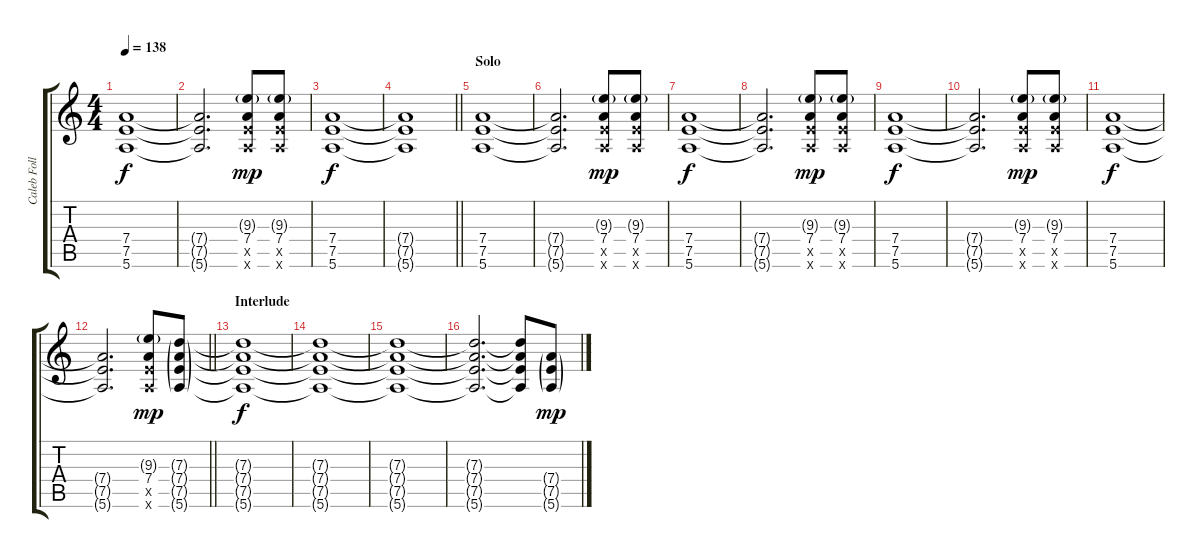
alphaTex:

\track ("Caleb Followill" "Caleb Foll") {instrument overdrivenguitar}
\staff {score tabs}
\tuning (E4 B3 G3 D3 A2 E2) {hide}
\ts (4 4)
\tempo 138
\clef g2
\ks c
(7.4 7.5 5.6).1{dy f} |
(7.4{t} 7.5{t} 5.6{t}).2{d} (9.3{g} 7.4 7.5{x} 5.6{x}).8{dy mp} (9.3{g} 7.4 7.5{x} 5.6{x}).8 |
(7.4 7.5 5.6).1{dy f} |
\barLineRight lightlight
(7.4{t} 7.5{t} 5.6{t}).1 |
\section ("" "Solo")
(7.4 7.5 5.6).1 |
(7.4{t} 7.5{t} 5.6{t}).2{d} (9.3{g} 7.4 7.5{x} 5.6{x}).8{dy mp} (9.3{g} 7.4 7.5{x} 5.6{x}).8 |
(7.4 7.5 5.6).1{dy f} |
(7.4{t} 7.5{t} 5.6{t}).2{d} (9.3{g} 7.4 7.5{x} 5.6{x}).8{dy mp} (9.3{g} 7.4 7.5{x} 5.6{x}).8 |
(7.4 7.5 5.6).1{dy f} |
(7.4{t} 7.5{t} 5.6{t}).2{d} (9.3{g} 7.4 7.5{x} 5.6{x}).8{dy mp} (9.3{g} 7.4 7.5{x} 5.6{x}).8 |
(7.4 7.5 5.6).1{dy f} |
\barLineRight lightlight
(7.4{t} 7.5{t} 5.6{t}).2{d} (9.3{g} 7.4 7.5{x} 5.6{x}).8{dy mp} (7.3{g} 7.4{g} 7.5{g} 5.6{g}).8 |
\section ("" "Interlude")
(7.3{t} 7.4{t} 7.5{t} 5.6{t}).1{dy f} |
(7.3{t} 7.4{t} 7.5{t} 5.6{t}).1 |
(7.3{t} 7.4{t} 7.5{t} 5.6{t}).1{volume 4} |
(7.3{t} 7.4{t} 7.5{t} 5.6{t}).2{d} (7.3{t} 7.4{t} 7.5{t} 5.6{t}).8 (7.4{g} 7.5{g} 5.6{g}).8{dy mp volume 13}
